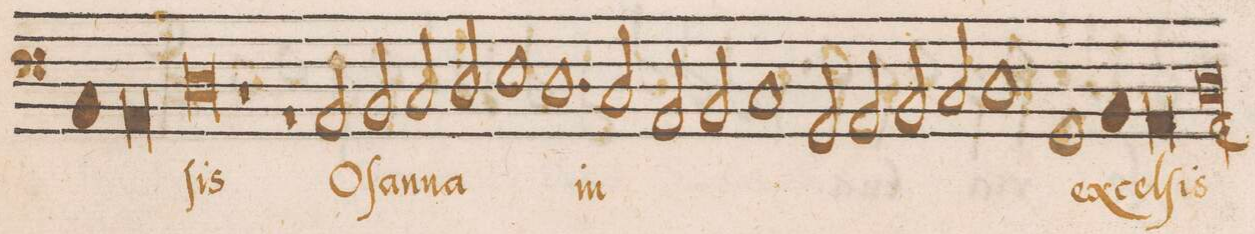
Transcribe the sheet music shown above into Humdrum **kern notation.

**kern	**text
*I"BASSVS	*
*clefF4	*
*k[]	*
*met(C|)	*
*M3/1	*
1BB	.
0AA	.
*Xcol	*
=85-	=85-
0D	-ſis
1r	.
=86-	=86-
1r	.
2AA/	O-
2BB/	-ſan-
2C/	-na
2D/	.
=87-	=87-
1E	.
1.D	in
2C/	.
=88-	=88-
2AA/	.
2BB/	.
1C	.
2GG/	.
2AA/	.
=89-	=89-
2BB/	.
2C/	.
1D	.
1GG	ex-
=90-	=90-
*col	*
1BB	-cel-
0AA	-ſis
*Xcol	*
=91-	=91-
0.D;<\l	.
=92-	=92-
*M2/1	*
*met(C|)	*
*-	*-
